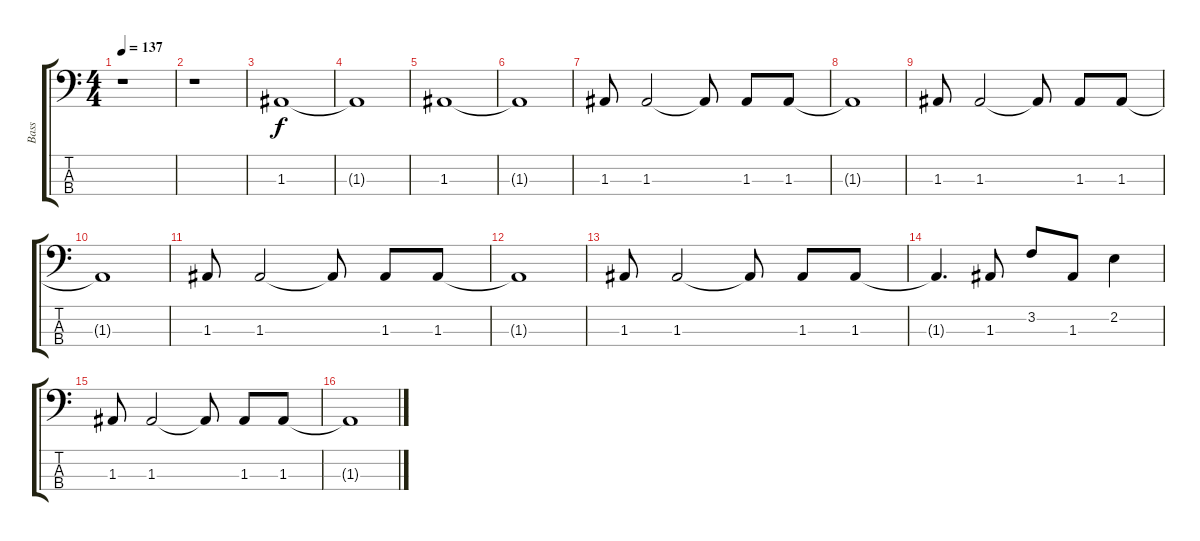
\track ("Bass" "Bass") {instrument electricbassfinger}
\staff {score tabs}
\tuning (G2 D2 A1 E1) {hide}
\ts (4 4)
\tempo 137
\clef f4
\ks c
r.1{dy f} |
r.1 |
1.3.1 |
1.3{t}.1 |
1.3.1 |
1.3{t}.1 |
1.3.8 1.3.2 1.3{t}.8 1.3.8 1.3.8 |
1.3{t}.1 |
1.3.8 1.3.2 1.3{t}.8 1.3.8 1.3.8 |
1.3{t}.1 |
1.3.8 1.3.2 1.3{t}.8 1.3.8 1.3.8 |
1.3{t}.1 |
1.3.8 1.3.2 1.3{t}.8 1.3.8 1.3.8 |
1.3{t}.4{d} 1.3.8 3.2.8 1.3.8 2.2.4 |
1.3.8 1.3.2 1.3{t}.8 1.3.8 1.3.8 |
1.3{t}.1
